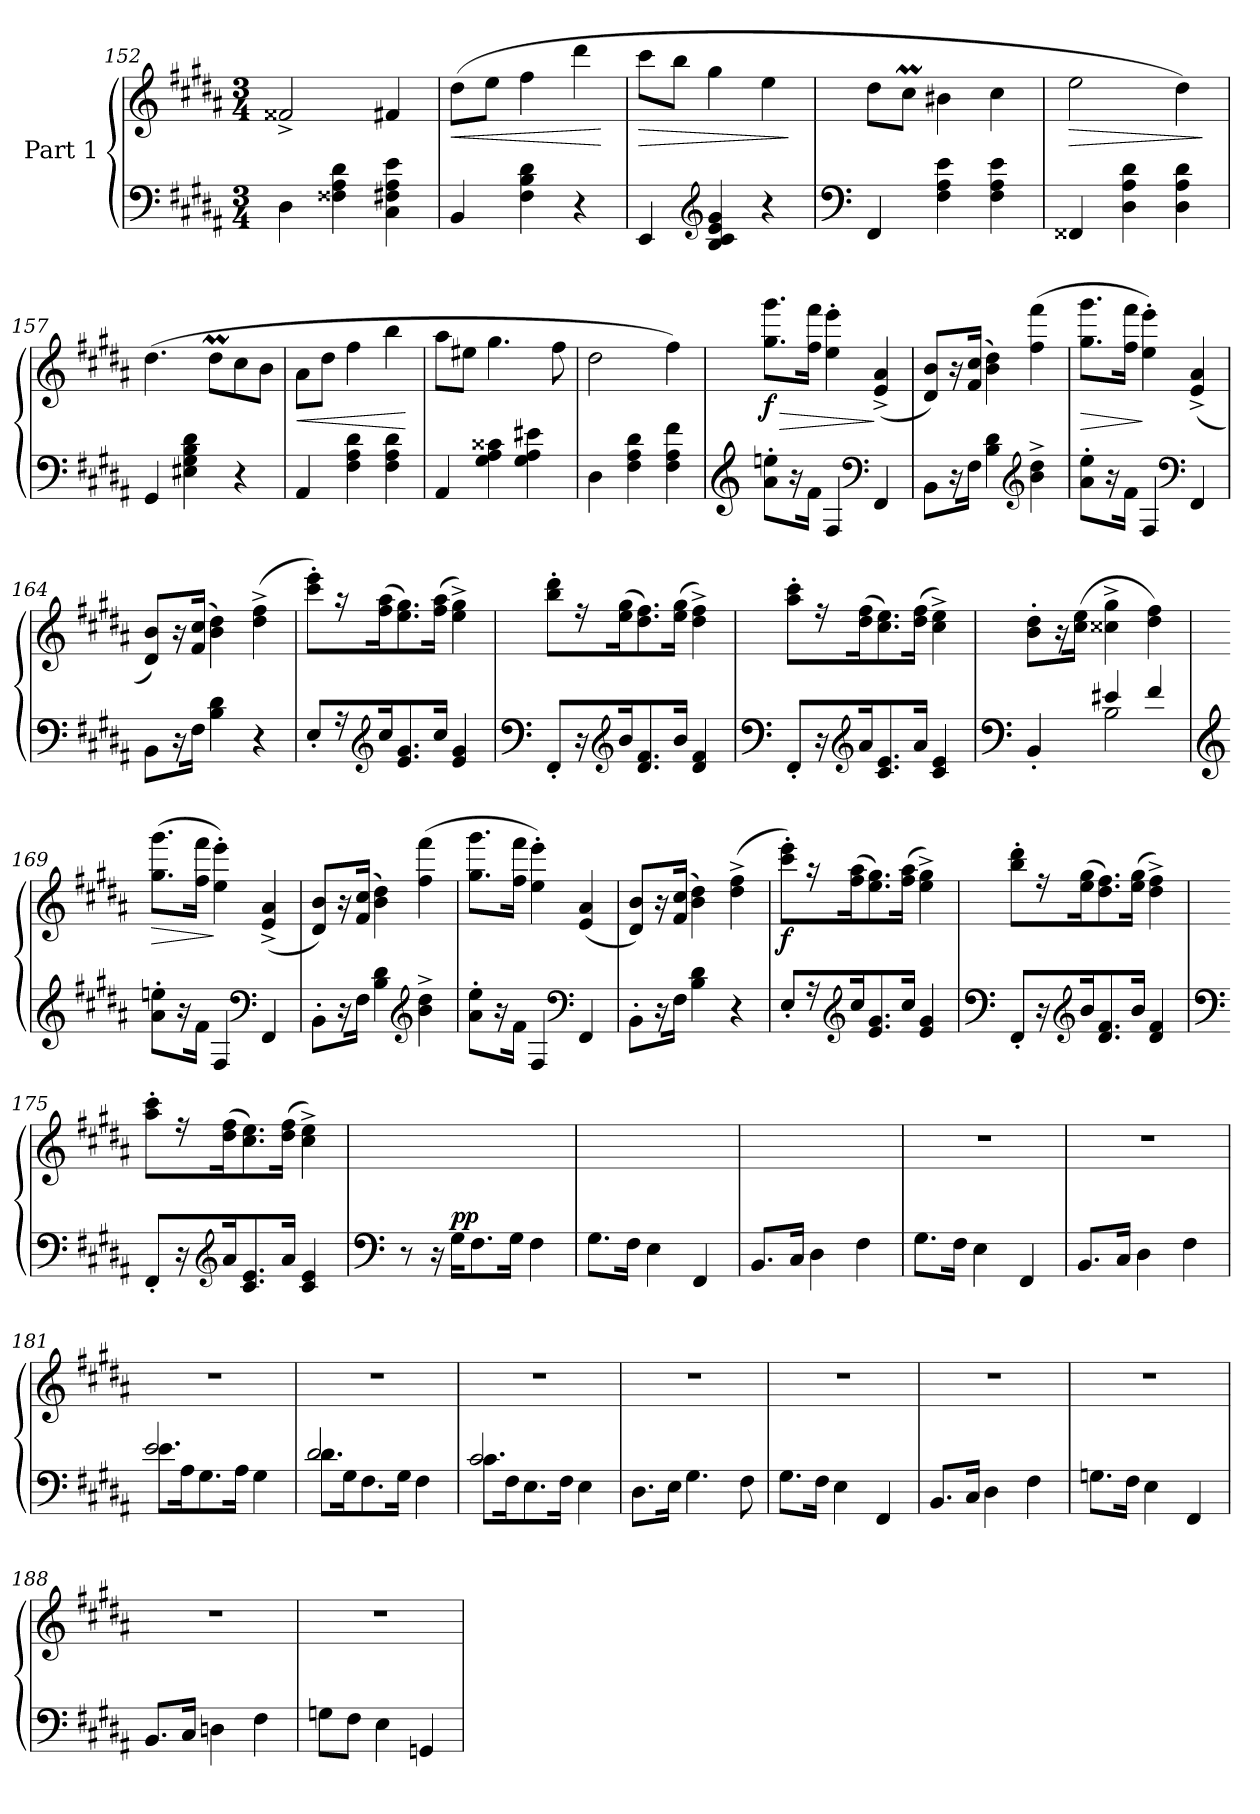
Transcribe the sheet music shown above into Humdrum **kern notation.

**kern	**kern	**dynam
*part1	*part1	*part1
*staff2	*staff1	*staff1/2
*I"Part 1	*	*
*clefF4	*clefG2	*
*k[f#c#g#d#a#]	*k[f#c#g#d#a#]	*
*M3/4	*M3/4	*
=152	=152	=152
4D#\	2f##X^/	.
4F##X\ 4A#\ 4d#\	.	.
4C#\ 4F#X\ 4A#\ 4e\	4f#X/	.
=153	=153	=153
!	!	!LO:HP:b
4BB/	(>8dd#\L	<
.	8ee\J	.
4F#\ 4B\ 4d#\	4ff#\	.
4r	4ddd#\	.
.	.	[
!!LO:PB:g=z
=154	=154	=154
!	!	!LO:HP:b
4EE/	8ccc#\L	>
.	8bb\J	.
*clefG2	*	*
4B/ 4c#/ 4e/ 4g#/	4gg#\	.
4r	4ee\	.
.	.	]
=155	=155	=155
*clefF4	*	*
4FF#/	8dd#\L	.
.	8cc#M\J	.
4F#\ 4A#\ 4e\	4b#X\	.
4F#\ 4A#\ 4e\	4cc#\	.
=156	=156	=156
!	!	!LO:HP:b
4FF##X/	2ee\	>
4D#\ 4A#\ 4d#\	.	.
4D#\ 4A#\ 4d#\	4dd#\)	.
.	.	]
=157	=157	=157
4GG#/	(>4.dd#\	.
4E#X\ 4G#\ 4B\ 4d#\	.	.
.	8dd#m\L	.
4r	8cc#\	.
.	8b\J	.
=158	=158	=158
!	!	!LO:HP:b
4AA#/	8a#\L	<
.	8dd#\J	.
4F#\ 4A#\ 4d#\	4ff#\	.
4F#\ 4A#\ 4d#\	4bb\	.
.	.	[
=159	=159	=159
4AA#/	8aa#\L	.
.	8ee#X\J	.
4G#\ 4A#\ 4c##X\	4.gg#\	.
4G#\ 4A#\ 4e#X\	.	.
.	8ff#\	.
!!LO:LB:g=z
=160	=160	=160
4D#\	2dd#\	.
4F#\ 4A#\ 4d#\	.	.
4F#\ 4A#\ 4f#\	4ff#\)	.
=161	=161	=161
*clefG2	*	*
!	!	!LO:HP:b
!	!	!LO:DY:n=1:b
8a#\' 8een\'L	8.gg#\ 8.ggg#\L	> f
16r	.	.
16f#<\Jk	16ff#\ 16fff#\Jk	.
4F#/	4ee\' 4eee\'	.
*clefF4	*	*
4FF#</	(<4e/^ 4a#/^	]
=162	=162	=162
8BB\L	8d#/ 8b/L)	.
16r	16r	.
16F#\Jk	(>16f#/ 16cc#/Jk	.
4B\ 4d#\	4b\ 4dd#\)	.
*clefG2	*	*
4b\<^ 4dd#\<^	(>4ff#\ 4fff#\	.
=163	=163	=163
!	!	!LO:HP:b
8a#\' 8ee\'L	8.gg#\ 8.ggg#\L	>
16r	.	.
16f#\Jk	16ff#\ 16fff#\Jk	.
4F#/	4ee\' 4eee\')	]
*clefF4	*	*
4FF#/	(<4e/^ 4a#/^	.
=164	=164	=164
8BB\L	8d#/ 8b/L)	.
16r	16r	.
16F#\Jk	(>16f#/ 16cc#/Jk	.
4B\ 4d#\	4b\ 4dd#\)	.
4r	(>4dd#\^ 4ff#\^	.
!!LO:LB:g=z
=165	=165	=165
8E'/L	8ccc#\' 8eee\'L)	.
16r	16r	.
*clefG2	*	*
16cc#/K	(>16ff#\ 16aa#\K	.
8.e/ 8.g#/	8.ee\ 8.gg#\)	.
16cc#/Jk	(>16ff#\ 16aa#\Jk	.
4e/ 4g#/	4ee\^ 4gg#\^)	.
=166	=166	=166
*clefF4	*	*
8FF#'/L	8bb\' 8ddd#\'L	.
16r	16r	.
*clefG2	*	*
16b/K	(>16ee\ 16gg#\K	.
8.d#/ 8.f#/	8.dd#\ 8.ff#\)	.
16b/Jk	(>16ee\ 16gg#\Jk	.
4d#/ 4f#/	4dd#\^ 4ff#\^)	.
=167	=167	=167
*clefF4	*	*
8FF#'/L	8aa#\' 8ccc#\'L	.
16r	16r	.
*clefG2	*	*
16a#/K	(>16dd#\ 16ff#\K	.
8.c#/ 8.e/	8.cc#\ 8.ee\)	.
16a#/Jk	(>16dd#\ 16ff#\Jk	.
4c#/ 4e/	4cc#\^ 4ee\^)	.
=168	=168	=168
*clefF4	*	*
*^	*	*
4BB'/	4rGGyy	8b\' 8dd#\'L	.
.	.	16r	.
.	.	(>16cc#\ 16ee\Jk	.
4e#X/	2B\	4cc##X\^ 4gg#\^	.
4f#/	.	4dd#\ 4ff#\)	.
*v	*v	*	*
=169	=169	=169
*clefG2	*	*
!	!	!LO:HP:b
8a#\' 8een\'L	(>8.gg#\ 8.ggg#\L	>
16r	.	.
16f#\Jk	16ff#\ 16fff#\Jk	.
4F#/	4ee\' 4eee\')	]
*clefF4	*	*
4FF#/	(<4e/^ 4a#/^	.
!!LO:LB:g=z
=170	=170	=170
8BB'\L	8d#/ 8b/L)	.
16r	16r	.
16F#\Jk	(>16f#/ 16cc#/Jk	.
4B\ 4d#\	4b\ 4dd#\)	.
*clefG2	*	*
4b\^ 4dd#\^	(>4ff#\ 4fff#\	.
=171	=171	=171
8a#\' 8ee\'L	8.gg#\ 8.ggg#\L	.
16r	.	.
16f#\Jk	16ff#\ 16fff#\Jk	.
4F#/	4ee\' 4eee\')	.
*clefF4	*	*
4FF#/	(<4e/ 4a#/	.
=172	=172	=172
8BB'\L	8d#/ 8b/L)	.
16r	16r	.
16F#\Jk	(>16f#/ 16cc#/Jk	.
4B\ 4d#\	4b\ 4dd#\)	.
4r	(>4dd#\^ 4ff#\^	.
=173	=173	=173
!	!	!LO:DY:b
8E'/L	8ccc#\' 8eee\'L)	f
16r	16r	.
*clefG2	*	*
16cc#/K	(>16ff#\ 16aa#\K	.
8.e/ 8.g#/	8.ee\ 8.gg#\)	.
16cc#/Jk	(>16ff#\ 16aa#\Jk	.
4e/ 4g#/	4ee\^ 4gg#\^)	.
=174	=174	=174
*clefF4	*	*
8FF#'/L	8bb\' 8ddd#\'L	.
16r	16r	.
*clefG2	*	*
16b/K	(>16ee\ 16gg#\K	.
8.d#/ 8.f#/	8.dd#\ 8.ff#\)	.
16b/Jk	(>16ee\ 16gg#\Jk	.
4d#/ 4f#/	4dd#\^ 4ff#\^)	.
!!LO:LB:g=z
=175	=175	=175
*clefF4	*	*
8FF#'/L	8aa#\' 8ccc#\'L	.
16r	16r	.
*clefG2	*	*
16a#/K	(>16dd#\ 16ff#\K	.
8.c#/ 8.e/	8.cc#\ 8.ee\)	.
16a#/Jk	(>16dd#\ 16ff#\Jk	.
4c#/ 4e/	4cc#\^ 4ee\^)	.
=176	=176	=176
*clefF4	*	*
8r	2.ryy	.
16r	.	.
!	!	!LO:DY:a=2
16G#<\KL	.	pp
8.F#\	.	.
16G#\Jk	.	.
4F#\	.	.
=177	=177	=177
8.G#\L	2.ryy	.
16F#\Jk	.	.
4E<\	.	.
4FF#</	.	.
=178	=178	=178
8.BB</L	2.ryy	.
16C#</Jk	.	.
4D#\	.	.
4F#\	.	.
=179	=179	=179
8.G#\L	2.r	.
16F#\Jk	.	.
4E\	.	.
4FF#/	.	.
=180	=180	=180
8.BB/L	2.r	.
16C#/Jk	.	.
4D#\	.	.
4F#\	.	.
!!LO:LB:g=z
=181	=181	=181
*^	*	*
2.e/	8.e<\L	2.r	.
.	16A#<\K	.	.
.	8.G#\	.	.
.	16A#\Jk	.	.
.	4G#\	.	.
=182	=182	=182	=182
2.d#/	8.d#<\L	2.r	.
.	16G#<\K	.	.
.	8.F#\	.	.
.	16G#\Jk	.	.
.	4F#\	.	.
=183	=183	=183	=183
2.c#/	8.c#<<\L	2.r	.
.	16F#\K	.	.
.	8.E\	.	.
.	16F#\Jk	.	.
.	4E\	.	.
*v	*v	*	*
=184	=184	=184
8.D#\L	2.r	.
16E\Jk	.	.
4.G#\	.	.
8F#\	.	.
=185	=185	=185
8.G#<\L	2.r	.
16F#\Jk	.	.
4E\	.	.
4FF#/	.	.
=186	=186	=186
8.BB/L	2.r	.
16C#/Jk	.	.
4D#\	.	.
4F#\	.	.
!!LO:PB:g=z
=187	=187	=187
8.Gn\L	2.r	.
16F#\Jk	.	.
4E<\	.	.
4FF#/	.	.
=188	=188	=188
8.BB/L	2.r	.
16C#/Jk	.	.
4Dn\	.	.
4F#\	.	.
=189	=189	=189
8Gn\L	2.r	.
8F#\J	.	.
4E<\	.	.
4GGn/	.	.
=	=	=
*-	*-	*-
